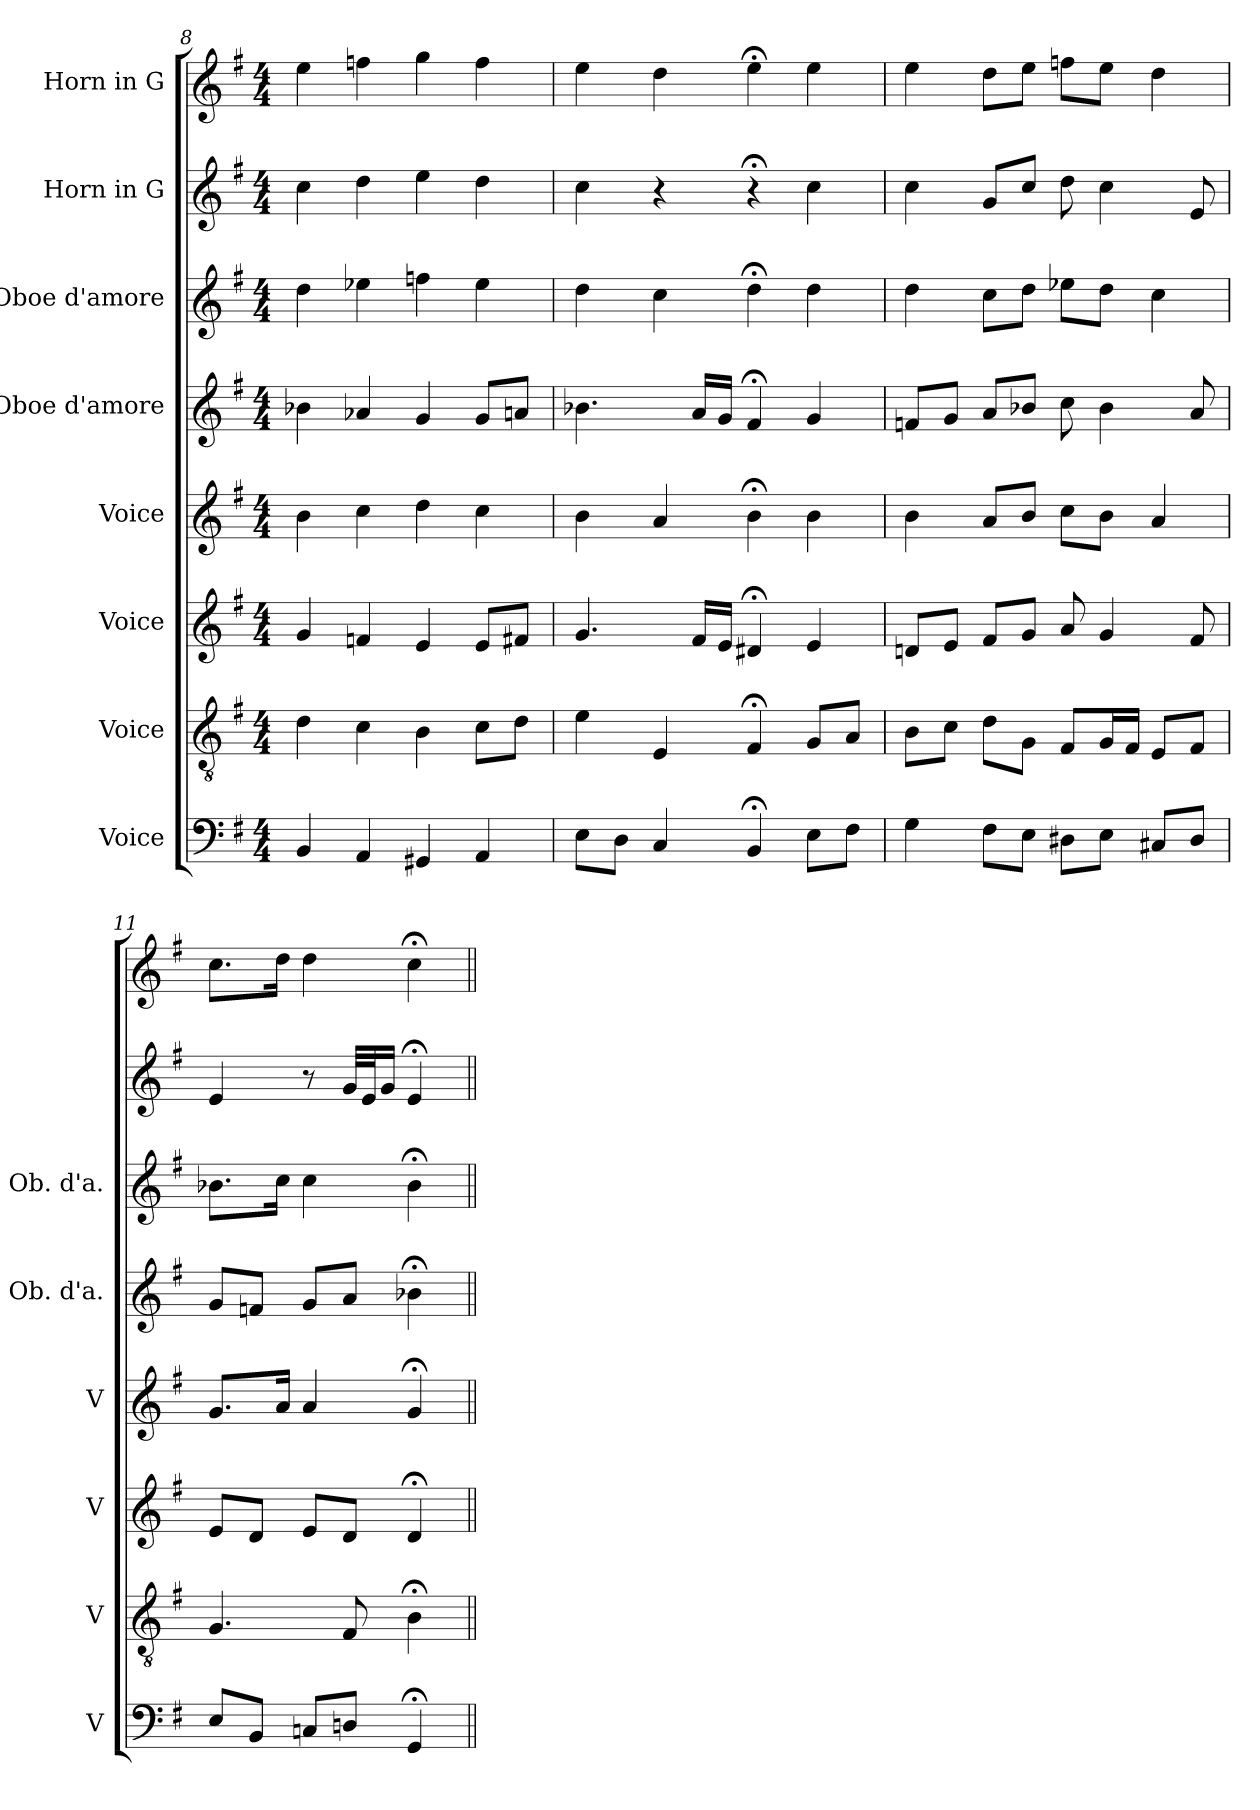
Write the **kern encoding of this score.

**kern	**kern	**kern	**kern	**kern	**kern	**kern	**kern
*part8	*part7	*part6	*part5	*part4	*part3	*part2	*part1
*staff8	*staff7	*staff6	*staff5	*staff4	*staff3	*staff2	*staff1
*I"Voice	*I"Voice	*I"Voice	*I"Voice	*I"Oboe d'amore	*I"Oboe d'amore	*I"Horn in G	*I"Horn in G
*I'V	*I'V	*I'V	*I'V	*I'Ob. d'a.	*I'Ob. d'a.	*	*
*clefF4	*clefGv2	*clefG2	*clefG2	*clefG2	*clefG2	*clefG2	*clefG2
*	*	*	*	*ITrd2c3	*ITrd2c3	*ITrd3c5	*ITrd3c5
*k[f#]	*k[f#]	*k[f#]	*k[f#]	*k[f#c#g#d#]	*k[f#c#g#d#]	*k[f#c#]	*k[f#c#]
*M4/4	*M4/4	*M4/4	*M4/4	*M4/4	*M4/4	*M4/4	*M4/4
=8	=8	=8	=8	=8	=8	=8	=8
4BB	4d	4g	4b	4gn	4b	4g	4b
4AA	4c	4fn	4cc	4fn	4ccn	4a	4ccn
4GG#X	4B	4e	4dd	4e	4ddn	4b	4dd
4AA	8cL	8eL	4cc	8eL	4cc	4a	4cc
.	8dJ	8f#XJ	.	8f#XJ	.	.	.
=9	=9	=9	=9	=9	=9	=9	=9
8EL	4e	4.g	4b	4.gn	4b	4g	4b
8DJ	.	.	.	.	.	.	.
4C	4E	.	4a	.	4a	4r	4a
.	.	16f#LL	.	16f#LL	.	.	.
.	.	16eJJ	.	16eJJ	.	.	.
4BB;<	4F#;<	4d#X;<	4b;<	4d#;<	4b;<	4r;<	4b;<
8EL	8GL	4e	4b	4e	4b	4g	4b
8F#J	8AJ	.	.	.	.	.	.
=10	=10	=10	=10	=10	=10	=10	=10
4G	8BL	8dnL	4b	8dnL	4b	4g	4b
.	8cJ	8eJ	.	8eJ	.	.	.
8F#L	8dL	8f#L	8aL	8f#L	8aL	8dL	8aL
8EJ	8GJ	8gJ	8bJ	8gnJ	8bJ	8gJ	8bJ
8D#XL	8F#L	8a	8ccL	8a	8ccnL	8a	8ccnL
8EJ	16GL	4g	8bJ	4g	8bJ	4g	8bJ
.	16F#JJ	.	.	.	.	.	.
8C#XL	8EL	.	4a	.	4a	.	4a
8D#J	8F#J	8f#	.	8f#	.	8B	.
=11	=11	=11	=11	=11	=11	=11	=11
8EL	4.G	8eL	8.gL	8eL	8.gnL	4B	8.gL
8BBJ	.	8dJ	.	8dnJ	.	.	.
.	.	.	16aJk	.	16aJk	.	16aJk
8CnL	.	8eL	4a	8eL	4a	8r	4a
8DnJ	8F#	8dJ	.	8f#J	.	32dLLL	.
.	.	.	.	.	.	32BJ	.
.	.	.	.	.	.	16dJJ	.
4GG;<	4B;<	4d;<	4g;<	4gn;<	4g;<	4B;<	4g;<
=||	=||	=||	=||	=||	=||	=||	=||
*-	*-	*-	*-	*-	*-	*-	*-
